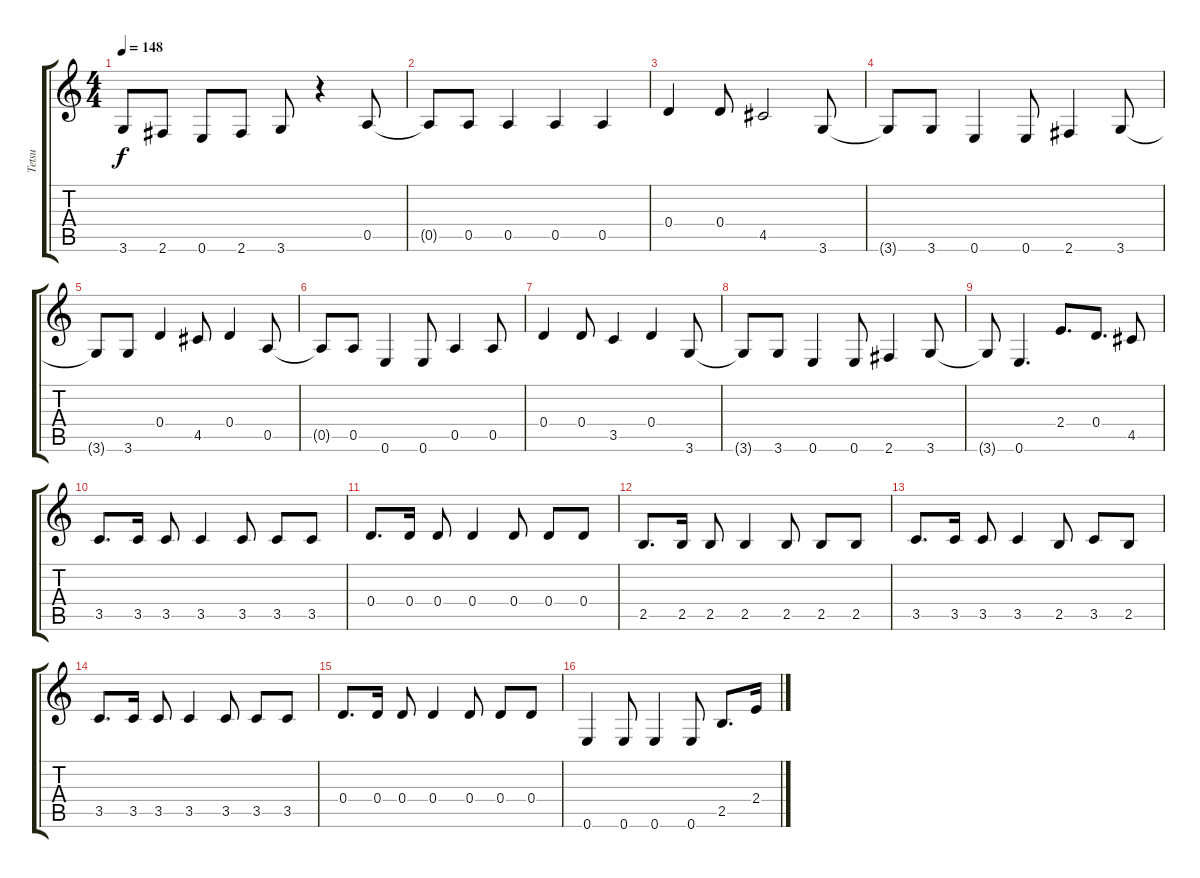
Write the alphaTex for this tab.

\track ("Tetsu" "Tetsu") {instrument electricbassfinger}
\staff {score tabs}
\tuning (E4 B3 G3 D3 A2 E2) {hide}
\ts (4 4)
\tempo 148
\clef g2
\ks c
3.6.8{dy f} 2.6.8 0.6.8 2.6.8 3.6.8 r.4 0.5.8 |
0.5{t}.8 0.5.8 0.5.4 0.5.4 0.5.4 |
0.4.4 0.4.8 4.5.2 3.6.8 |
3.6{t}.8 3.6.8 0.6.4 0.6.8 2.6.4 3.6.8 |
3.6{t}.8 3.6.8 0.4.4 4.5.8 0.4.4 0.5.8 |
0.5{t}.8 0.5.8 0.6.4 0.6.8 0.5.4 0.5.8 |
0.4.4 0.4.8 3.5.4 0.4.4 3.6.8 |
3.6{t}.8 3.6.8 0.6.4 0.6.8 2.6.4 3.6.8 |
3.6{t}.8 0.6.4{d} 2.4.8{d} 0.4.8{d} 4.5.8 |
3.5.8{d} 3.5.16 3.5.8 3.5.4 3.5.8 3.5.8 3.5.8 |
0.4.8{d} 0.4.16 0.4.8 0.4.4 0.4.8 0.4.8 0.4.8 |
2.5.8{d} 2.5.16 2.5.8 2.5.4 2.5.8 2.5.8 2.5.8 |
3.5.8{d} 3.5.16 3.5.8 3.5.4 2.5.8 3.5.8 2.5.8 |
3.5.8{d} 3.5.16 3.5.8 3.5.4 3.5.8 3.5.8 3.5.8 |
0.4.8{d} 0.4.16 0.4.8 0.4.4 0.4.8 0.4.8 0.4.8 |
0.6.4 0.6.8 0.6.4 0.6.8 2.5.8{d} 2.4.16
